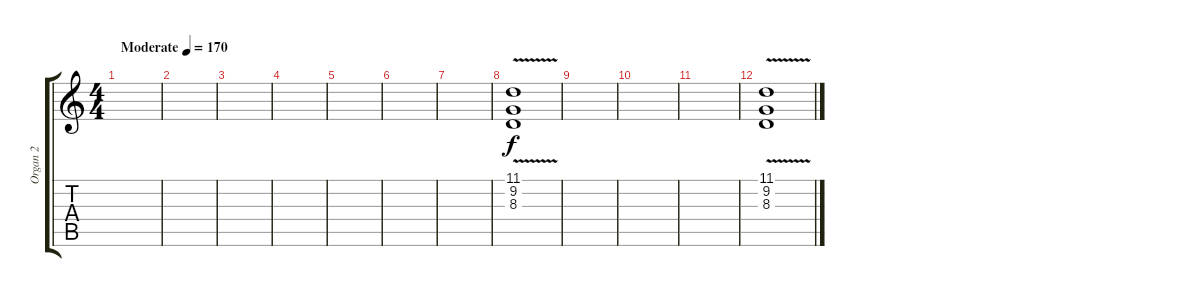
\track ("Organ 2" "Organ 2") {instrument churchorgan}
\staff {score tabs}
\tuning (Eb4 Bb3 Gb3 Db3 Ab2 Eb2) {hide}
\ts (4 4)
\tempo (170 "Moderate")
\clef g2
\ks c
|
|
|
|
|
|
|
(11.1{v} 9.2{v} 8.3{v}).1 |
|
|
|
(11.1{v} 9.2{v} 8.3{v}).1
